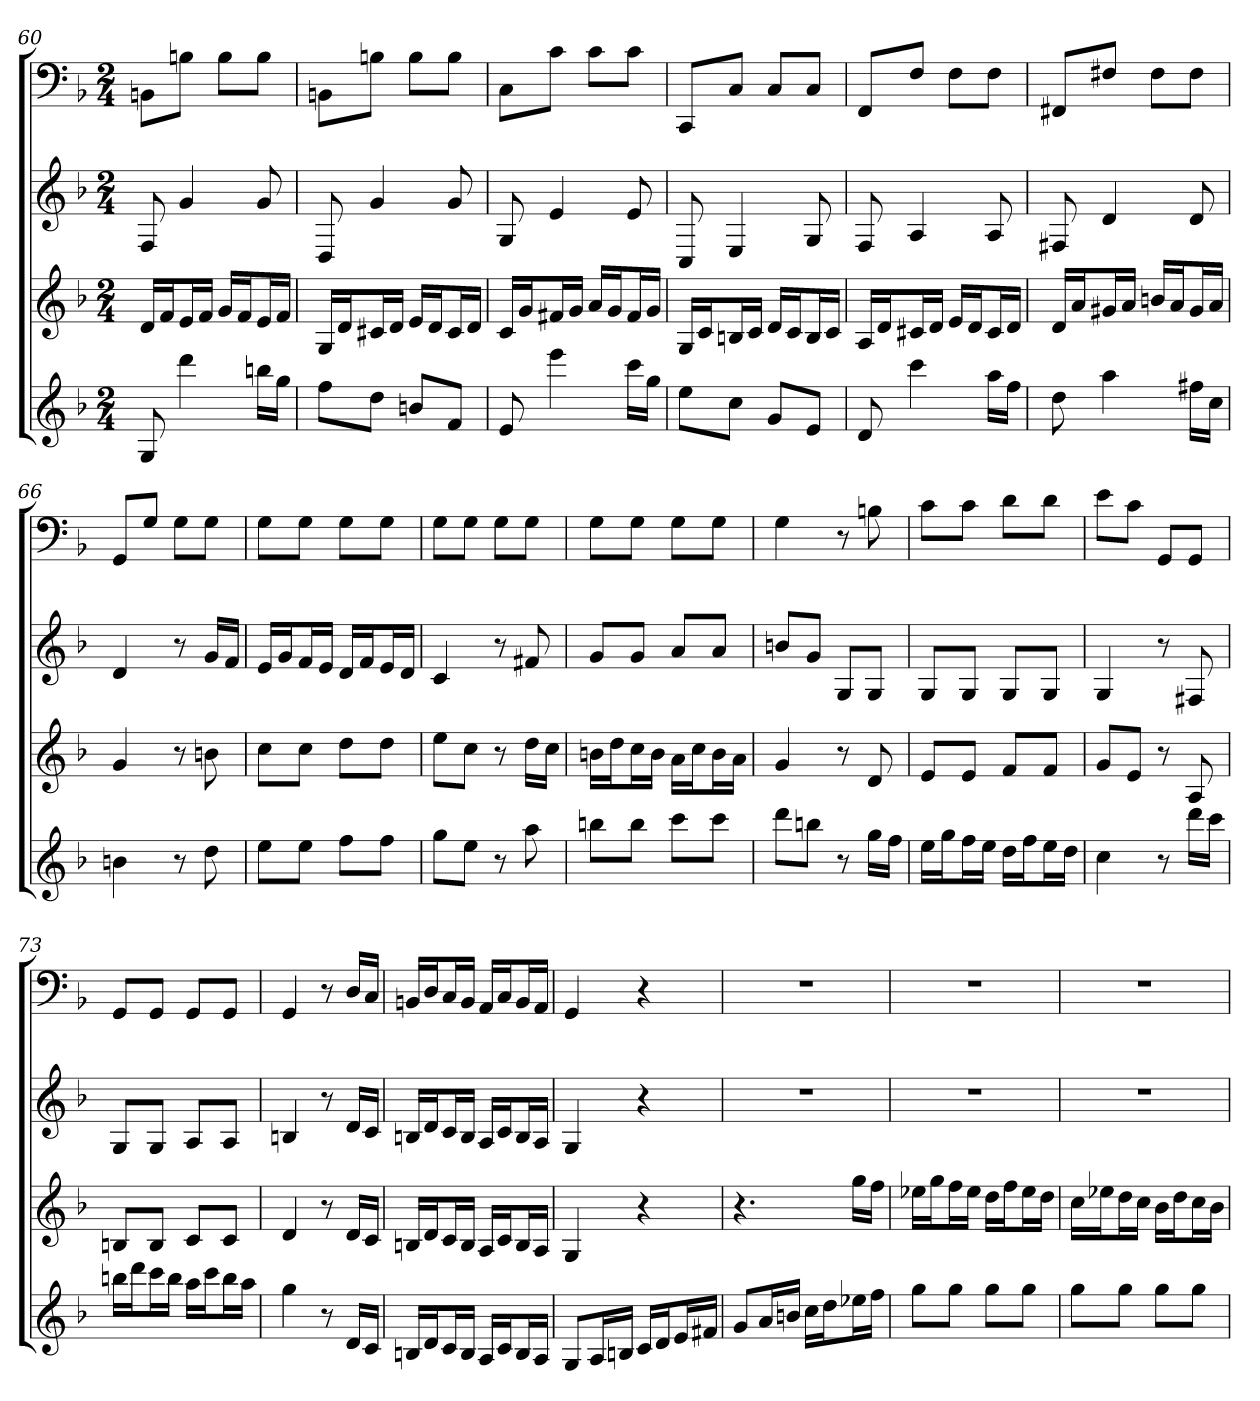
**kern	**kern	**kern	**kern
*part4	*part3	*part2	*part1
*staff4	*staff3	*staff2	*staff1
*k[b-]	*k[b-]	*k[b-]	*k[b-]
*F:	*F:	*F:	*F:
*M2/4	*M2/4	*M2/4	*M2/4
=60	=60	=60	=60
8G	16dLL	8F	8BBnL
.	16fJ	.	.
4ddd	16eL	4g	8BnJ
.	16fJJ	.	.
.	16gLL	.	8BL
.	16fJ	.	.
16bbnLL	16eL	8g	8BJ
16ggJJ	16fJJ	.	.
=61	=61	=61	=61
8ffL	16GLL	8D	8BBnL
.	16dJ	.	.
8ddJ	16c#XL	4g	8BnJ
.	16dJJ	.	.
8bnL	16eLL	.	8BL
.	16dJ	.	.
8fJ	16c#L	8g	8BJ
.	16dJJ	.	.
=62	=62	=62	=62
8e	16cLL	8G	8CL
.	16gJ	.	.
4eee	16f#XL	4e	8cJ
.	16gJJ	.	.
.	16aLL	.	8cL
.	16gJ	.	.
16cccLL	16f#L	8e	8cJ
16ggJJ	16gJJ	.	.
=63	=63	=63	=63
8eeL	16GLL	8C	8CCL
.	16cJ	.	.
8ccJ	16BnL	4E	8CJ
.	16cJJ	.	.
8gL	16dLL	.	8CL
.	16cJ	.	.
8eJ	16BL	8G	8CJ
.	16cJJ	.	.
=64	=64	=64	=64
8d	16ALL	8F	8FFL
.	16dJ	.	.
4ccc	16c#XL	4A	8FJ
.	16dJJ	.	.
.	16eLL	.	8FL
.	16dJ	.	.
16aaLL	16c#L	8A	8FJ
16ffJJ	16dJJ	.	.
=65	=65	=65	=65
8dd	16dLL	8F#X	8FF#XL
.	16aJ	.	.
4aa	16g#XL	4d	8F#XJ
.	16aJJ	.	.
.	16bnLL	.	8F#L
.	16aJ	.	.
16ff#XLL	16g#L	8d	8F#J
16ccJJ	16aJJ	.	.
=66	=66	=66	=66
4bn	4g	4d	8GGL
.	.	.	8GJ
8r	8r	8r	8GL
8dd	8bn	16gLL	8GJ
.	.	16fJJ	.
=67	=67	=67	=67
8eeL	8ccL	16eLL	8GL
.	.	16gJ	.
8eeJ	8ccJ	16fL	8GJ
.	.	16eJJ	.
8ffL	8ddL	16dLL	8GL
.	.	16fJ	.
8ffJ	8ddJ	16eL	8GJ
.	.	16dJJ	.
=68	=68	=68	=68
8ggL	8eeL	4c	8GL
8eeJ	8ccJ	.	8GJ
8r	8r	8r	8GL
8aa	16ddLL	8f#X	8GJ
.	16ccJJ	.	.
=69	=69	=69	=69
8bbnL	16bnLL	8gL	8GL
.	16ddJ	.	.
8bbJ	16ccL	8gJ	8GJ
.	16bJJ	.	.
8cccL	16aLL	8aL	8GL
.	16ccJ	.	.
8cccJ	16bL	8aJ	8GJ
.	16aJJ	.	.
=70	=70	=70	=70
8dddL	4g	8bnL	4G
8bbnJ	.	8gJ	.
8r	8r	8GL	8r
16ggLL	8d	8GJ	8Bn
16ffJJ	.	.	.
=71	=71	=71	=71
16eeLL	8eL	8GL	8cL
16ggJ	.	.	.
16ffL	8eJ	8GJ	8cJ
16eeJJ	.	.	.
16ddLL	8fL	8GL	8dL
16ffJ	.	.	.
16eeL	8fJ	8GJ	8dJ
16ddJJ	.	.	.
=72	=72	=72	=72
4cc	8gL	4G	8eL
.	8eJ	.	8cJ
8r	8r	8r	8GGL
16dddLL	8A	8F#X	8GGJ
16cccJJ	.	.	.
=73	=73	=73	=73
16bbnLL	8BnL	8GL	8GGL
16dddJ	.	.	.
16cccL	8BJ	8GJ	8GGJ
16bbJJ	.	.	.
16aaLL	8cL	8AL	8GGL
16cccJ	.	.	.
16bbL	8cJ	8AJ	8GGJ
16aaJJ	.	.	.
=74	=74	=74	=74
4gg	4d	4Bn	4GG
8r	8r	8r	8r
16dLL	16dLL	16dLL	16DLL
16cJJ	16cJJ	16cJJ	16CJJ
=75	=75	=75	=75
16BnLL	16BnLL	16BnLL	16BBnLL
16dJ	16dJ	16dJ	16DJ
16cL	16cL	16cL	16CL
16BJJ	16BJJ	16BJJ	16BBJJ
16ALL	16ALL	16ALL	16AALL
16cJ	16cJ	16cJ	16CJ
16BL	16BL	16BL	16BBL
16AJJ	16AJJ	16AJJ	16AAJJ
=76	=76	=76	=76
8GL	4G	4G	4GG
16AL	.	.	.
16BnJJ	.	.	.
16cLL	4r	4r	4r
16dJ	.	.	.
16eL	.	.	.
16f#XJJ	.	.	.
=77	=77	=77	=77
8gL	4.r	2r	2r
16aL	.	.	.
16bnJJ	.	.	.
16ccLL	.	.	.
16ddJ	.	.	.
16ee-XL	16ggLL	.	.
16ffJJ	16ffJJ	.	.
=78	=78	=78	=78
8ggL	16ee-XLL	2r	2r
.	16ggJ	.	.
8ggJ	16ffL	.	.
.	16ee-JJ	.	.
8ggL	16ddLL	.	.
.	16ffJ	.	.
8ggJ	16ee-L	.	.
.	16ddJJ	.	.
=79	=79	=79	=79
8ggL	16ccLL	2r	2r
.	16ee-XJ	.	.
8ggJ	16ddL	.	.
.	16ccJJ	.	.
8ggL	16b-LL	.	.
.	16ddJ	.	.
8ggJ	16ccL	.	.
.	16b-JJ	.	.
=	=	=	=
*-	*-	*-	*-
